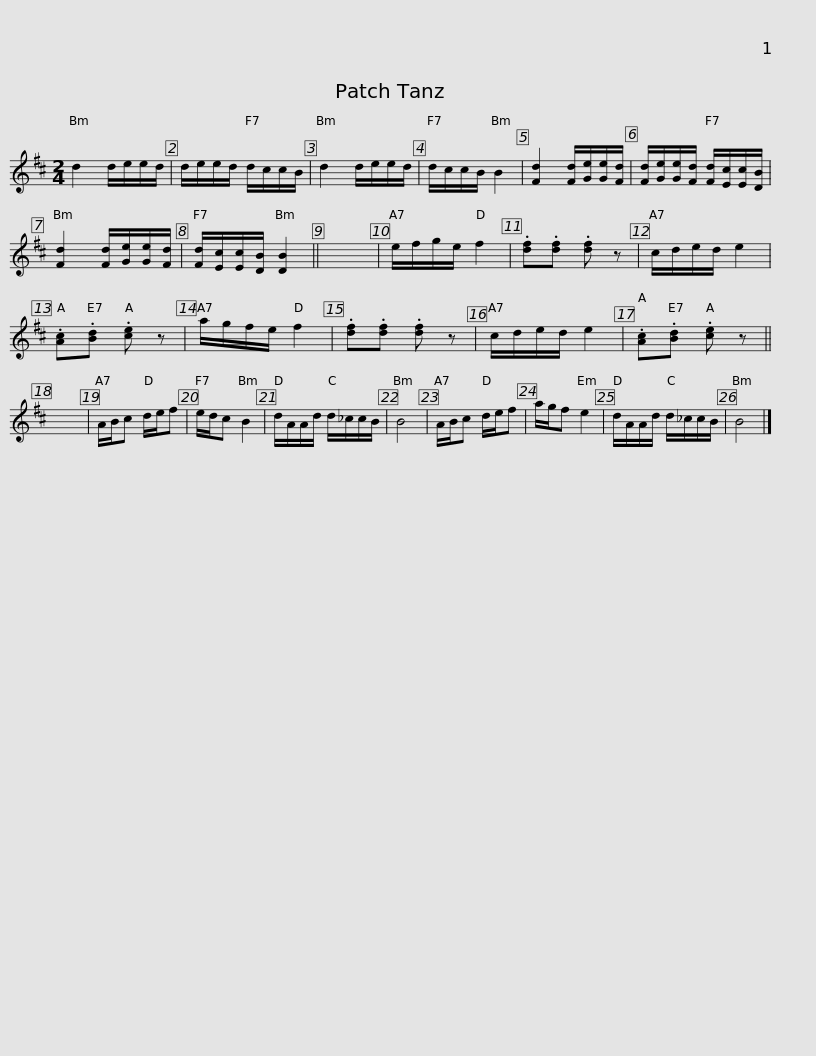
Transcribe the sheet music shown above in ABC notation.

X:1
L:1/8
M:2/4
I:linebreak $
K:Bmin
V:1 treble
V:1
 d2 d/e/e/d/ | d/e/e/d/ d/c/c/B/ | d2 d/e/e/d/ | d/c/c/B/ B2 | [Fd]2 [Fd]/[Ge]/[Ge]/[Fd]/ | %5
 [Fd]/[Ge]/[Ge]/[Fd]/ [Fd]/[Ec]/[Ec]/[DB]/ | [Fd]2 [Fd]/[Ge]/[Ge]/[Fd]/ | [Fd]/[Ec]/[Ec]/[DB]/ [DB]2 ||$ x4 | e/f/g/e/ f2 | %10
 .[df].[df] .[df] z | c/d/e/d/ e2 | .[Ac].[Bd] .[ce] z | a/g/f/e/ f2 | .[df].[df] .[df] z | %15
 c/d/e/d/ e2 | .[Ac].[Bd] .[ce] z || x4 |$ A/B/c d/e/f | e/d/c B2 | %20
 d/A/A/d/ d/_c/c/B/ | B4 | A/B/c d/e/f | a/g/f e2 | d/A/A/d/ d/_c/c/B/ | %25
 B4 |] %26
